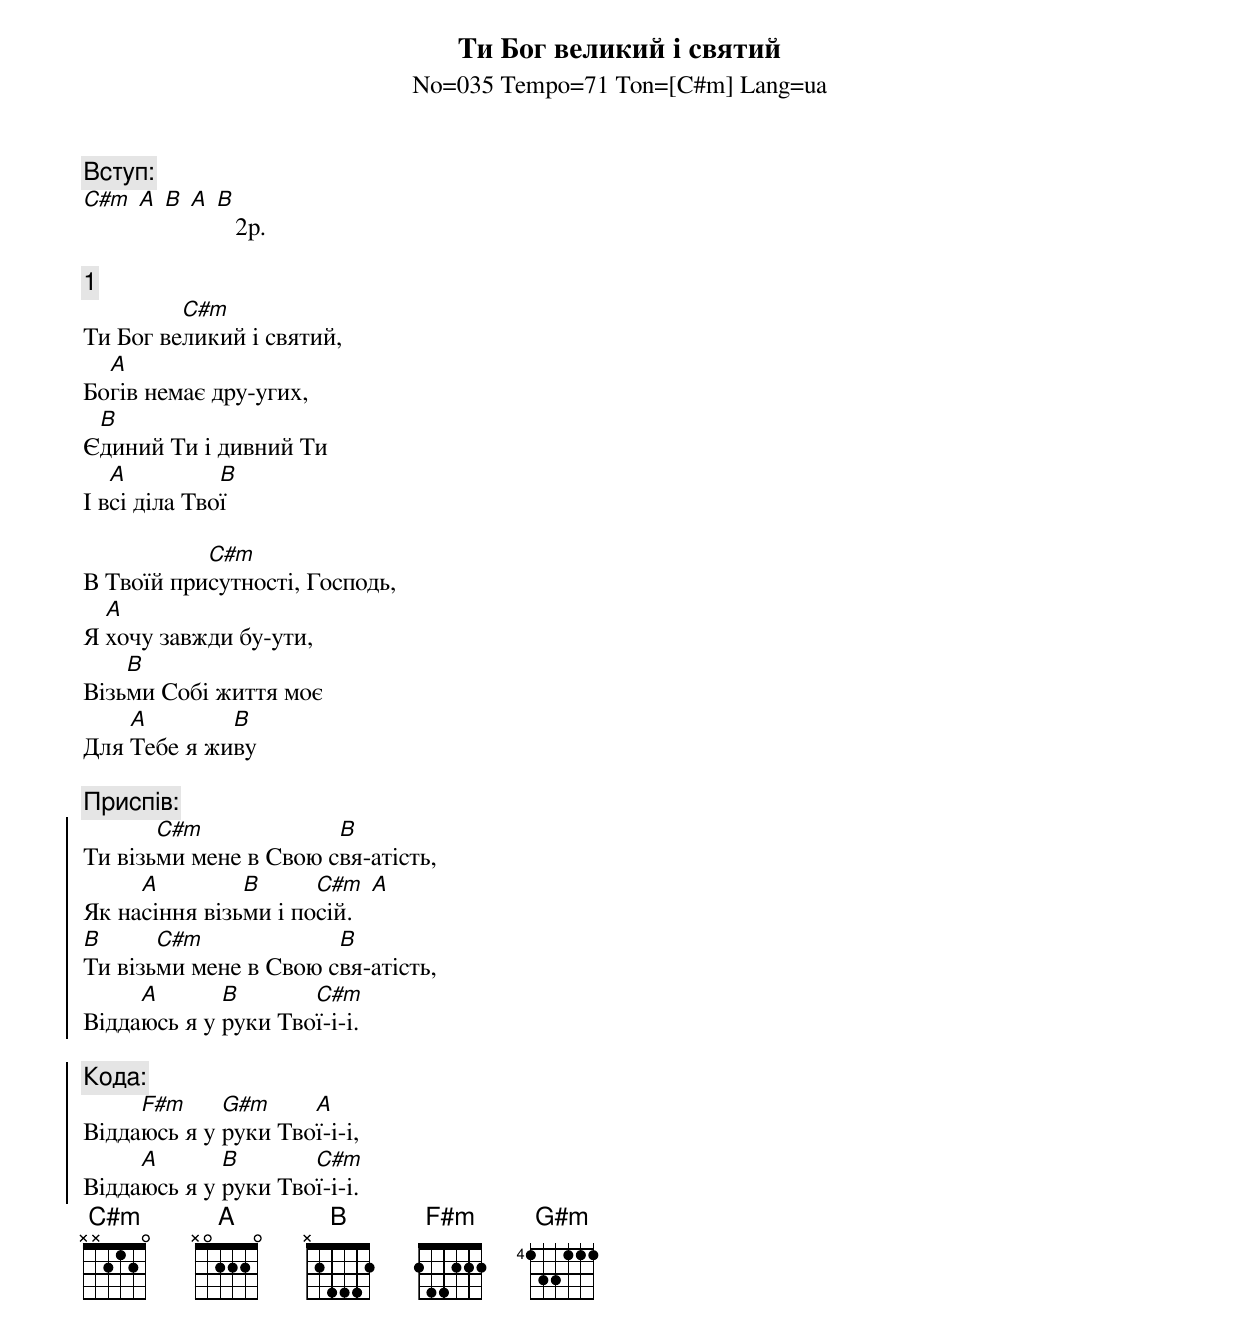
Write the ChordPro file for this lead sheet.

{title:Ти Бог великий і святий}
{subtitle:No=035 Tempo=71 Ton=[C#m] Lang=ua}

{c: Вступ:}
[C#m] [A] [B] [A] [B]   2p.

{c: 1}
Ти Бог ве[C#m]ликий і святий,
Бо[A]гів немає дру-угих,
Є[B]диний Ти і дивний Ти
І в[A]сі діла Тво[B]ї

В Твоїй при[C#m]сутності, Господь,
Я [A]хочу завжди бу-ути,
Візь[B]ми Собі життя моє
Для [A]Тебе я жи[B]ву

{c: Приспів:}
{soc}
Ти візь[C#m]ми мене в Свою с[B]вя-атість,
Як на[A]сіння візь[B]ми і по[C#m]сій.   [A]
[B]Ти візь[C#m]ми мене в Свою с[B]вя-атість,
Відда[A]юсь я у [B]руки Тво[C#m]ї-і-і.

{c: Кода:}
Відда[F#m]юсь я у [G#m]руки Тво[A]ї-і-і,
Відда[A]юсь я у [B]руки Тво[C#m]ї-і-і.
{eoc}
